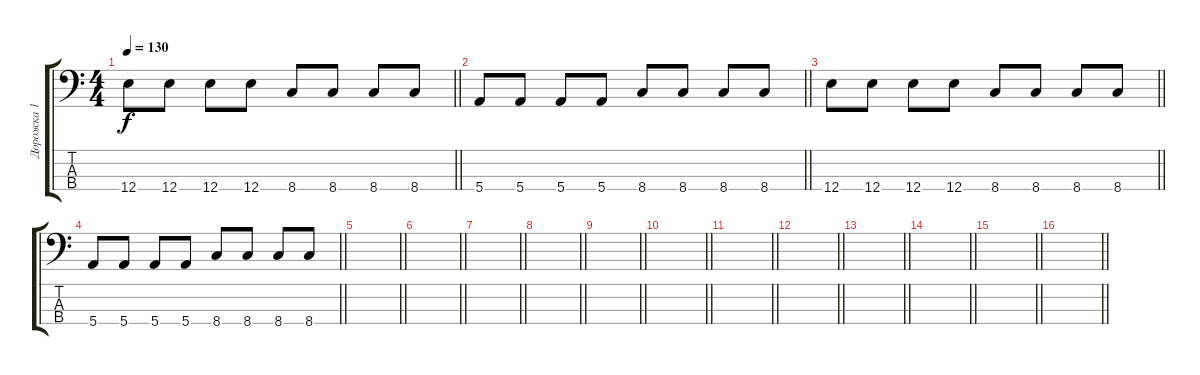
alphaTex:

\track ("Дорожка 1" "Дорожка 1") {instrument electricbasspick}
\staff {score tabs}
\tuning (G2 D2 A1 E1) {hide}
\ts (4 4)
\tempo 130
\clef f4
\barLineRight lightlight
\ks c
12.4.8{dy f} 12.4.8 12.4.8 12.4.8 8.4.8 8.4.8 8.4.8 8.4.8 |
\barLineRight lightlight
5.4.8 5.4.8 5.4.8 5.4.8 8.4.8 8.4.8 8.4.8 8.4.8 |
\barLineRight lightlight
12.4.8 12.4.8 12.4.8 12.4.8 8.4.8 8.4.8 8.4.8 8.4.8 |
\barLineRight lightlight
5.4.8 5.4.8 5.4.8 5.4.8 8.4.8 8.4.8 8.4.8 8.4.8 |
\barLineRight lightlight
|
\barLineRight lightlight
|
\barLineRight lightlight
|
\barLineRight lightlight
|
\barLineRight lightlight
|
\barLineRight lightlight
|
\barLineRight lightlight
|
\barLineRight lightlight
|
\barLineRight lightlight
|
\barLineRight lightlight
|
\barLineRight lightlight
|
\barLineRight lightlight
